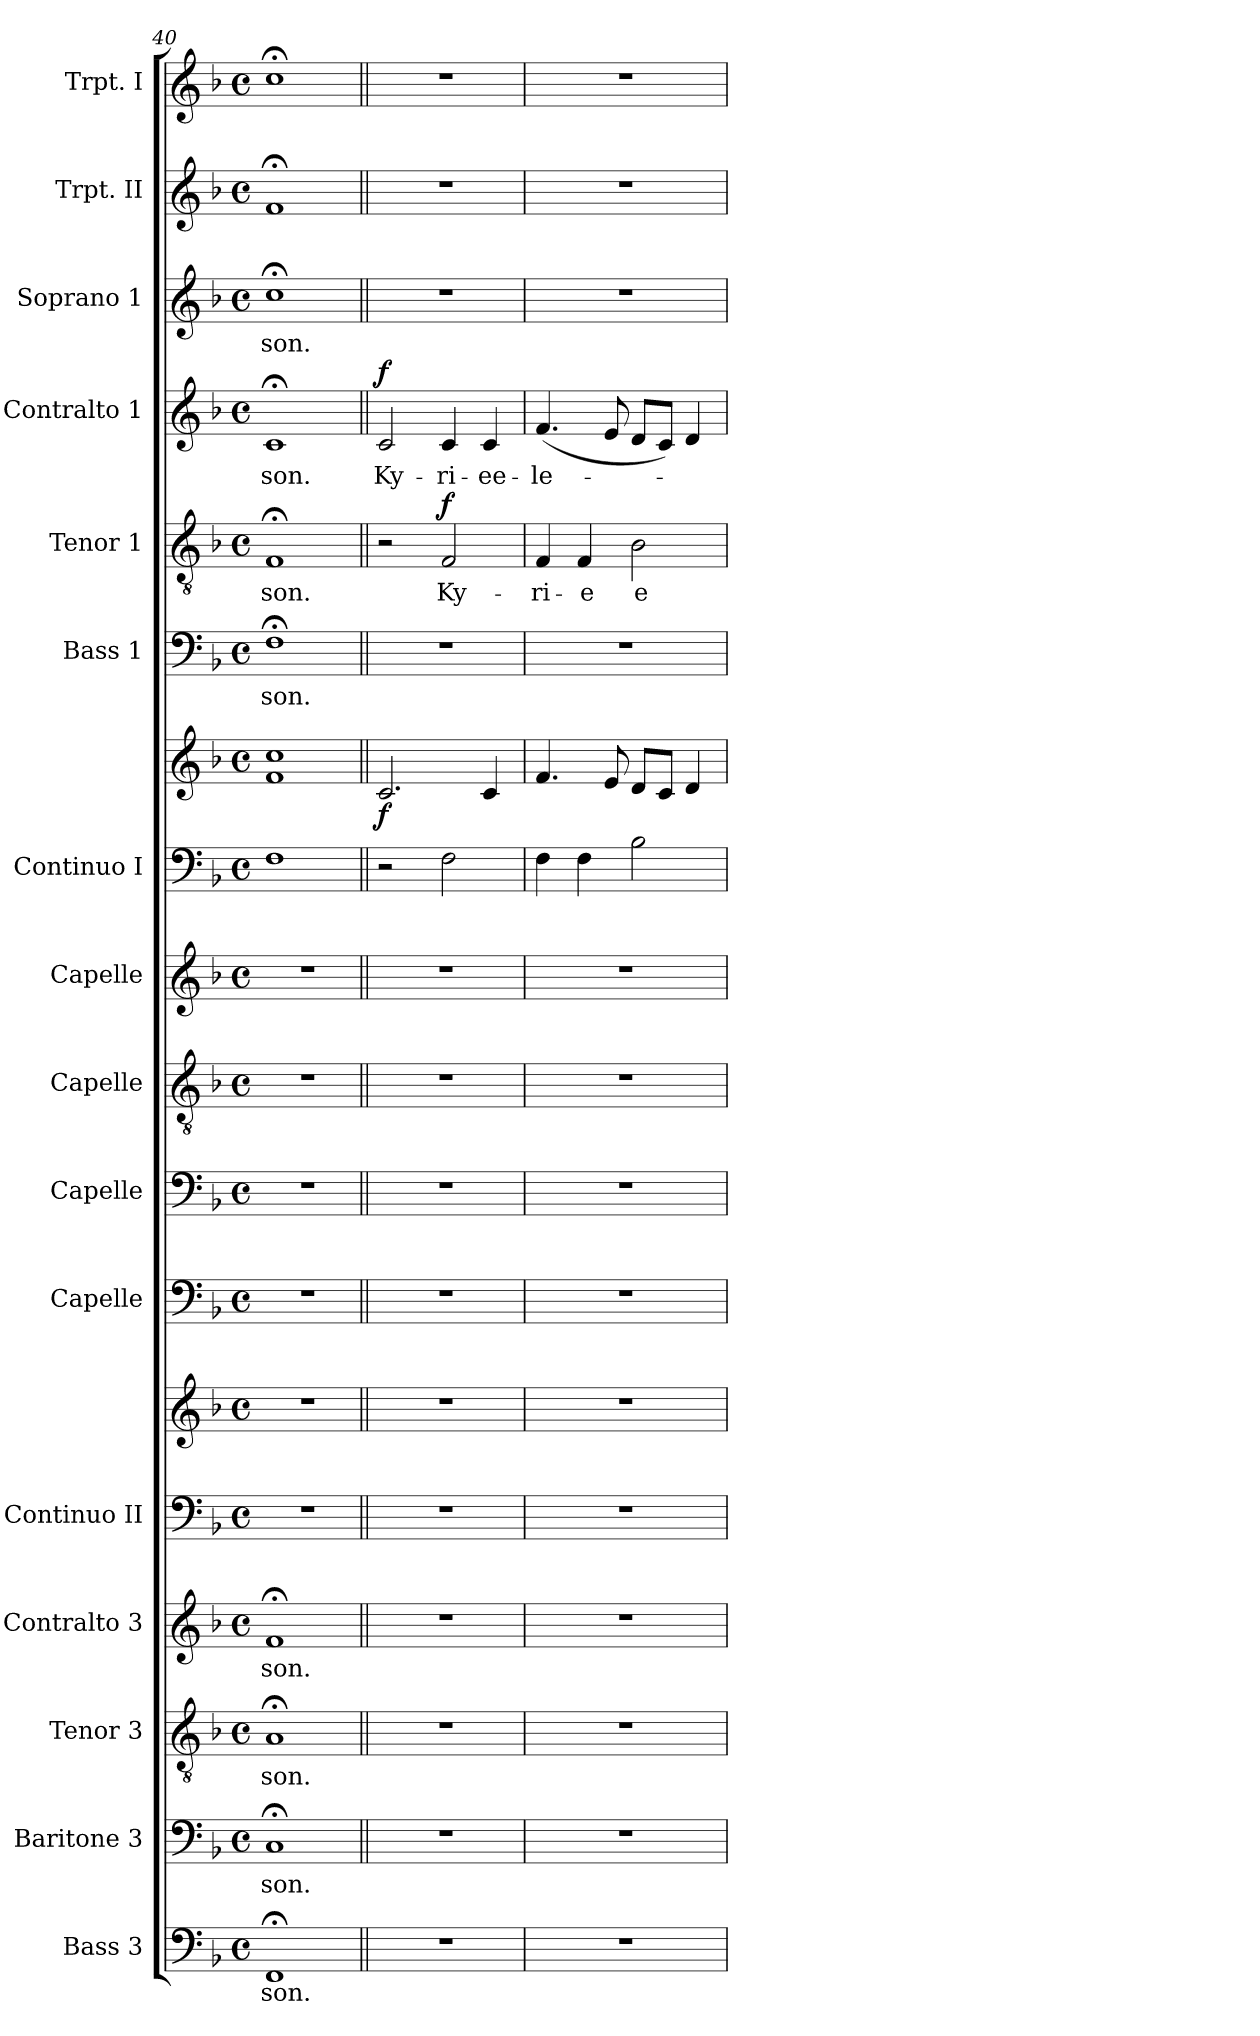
**kern	**text	**kern	**text	**kern	**text	**kern	**text	**kern	**kern	**kern	**kern	**kern	**kern	**kern	**kern	**dynam	**kern	**text	**kern	**text	**dynam	**kern	**text	**dynam	**kern	**text	**kern	**kern
*part16	*part16	*part15	*part15	*part14	*part14	*part13	*part13	*part12	*part12	*part11	*part10	*part9	*part8	*part7	*part7	*part7	*part6	*part6	*part5	*part5	*part5	*part4	*part4	*part4	*part3	*part3	*part2	*part1
*staff18	*staff18	*staff17	*staff17	*staff16	*staff16	*staff15	*staff15	*staff14	*staff13	*staff12	*staff11	*staff10	*staff9	*staff8	*staff7	*staff7/8	*staff6	*staff6	*staff5	*staff5	*staff5	*staff4	*staff4	*staff4	*staff3	*staff3	*staff2	*staff1
*I"Bass 3	*	*I"Baritone 3	*	*I"Tenor 3	*	*I"Contralto 3	*	*I"Continuo II	*	*I"Capelle	*I"Capelle	*I"Capelle	*I"Capelle	*I"Continuo I	*	*	*I"Bass 1	*	*I"Tenor 1	*	*	*I"Contralto 1	*	*	*I"Soprano 1	*	*I"Trpt. II	*I"Trpt. I
*I'Bass 3	*	*I'Bar. 3	*	*I'T 3	*	*I'CAlt. 3	*	*I'Cont. II	*	*I'Capelle	*I'Capelle	*I'Capelle	*I'Capelle	*I'Cont. I	*	*	*I'B 1	*	*I'T 1	*	*	*I'CAlt. 1	*	*	*I'Sop. 1	*	*I'Trpt. II	*I'Trpt. I
*clefF4	*	*clefF4	*	*clefGv2	*	*clefG2	*	*clefF4	*clefG2	*clefF4	*clefF4	*clefGv2	*clefG2	*clefF4	*clefG2	*	*clefF4	*	*clefGv2	*	*	*clefG2	*	*	*clefG2	*	*clefG2	*clefG2
*k[b-]	*	*k[b-]	*	*k[b-]	*	*k[b-]	*	*k[b-]	*k[b-]	*k[b-]	*k[b-]	*k[b-]	*k[b-]	*k[b-]	*k[b-]	*	*k[b-]	*	*k[b-]	*	*	*k[b-]	*	*	*k[b-]	*	*k[b-]	*k[b-]
*F:	*	*F:	*	*F:	*	*F:	*	*F:	*F:	*F:	*F:	*F:	*F:	*F:	*F:	*	*F:	*	*F:	*	*	*F:	*	*	*F:	*	*F:	*F:
*M4/4	*	*M4/4	*	*M4/4	*	*M4/4	*	*M4/4	*M4/4	*M4/4	*M4/4	*M4/4	*M4/4	*M4/4	*M4/4	*	*M4/4	*	*M4/4	*	*	*M4/4	*	*	*M4/4	*	*M4/4	*M4/4
*met(c)	*	*met(c)	*	*met(c)	*	*met(c)	*	*met(c)	*met(c)	*met(c)	*met(c)	*met(c)	*met(c)	*met(c)	*met(c)	*	*met(c)	*	*met(c)	*	*	*met(c)	*	*	*met(c)	*	*met(c)	*met(c)
=40	=40	=40	=40	=40	=40	=40	=40	=40	=40	=40	=40	=40	=40	=40	=40	=40	=40	=40	=40	=40	=40	=40	=40	=40	=40	=40	=40	=40
1FF;<	-son.	1C;<	-son.	1A;<	-son.	1f;<	-son.	1r	1r	1r	1r	1r	1r	1F	1f 1cc	.	1F;<	-son.	1F;<	-son.	.	1c;<	-son.	.	1cc;<	-son.	1f;<	1cc;<
!!LO:PB:g=z
=41||	=41||	=41||	=41||	=41||	=41||	=41||	=41||	=41||	=41||	=41||	=41||	=41||	=41||	=41||	=41||	=41||	=41||	=41||	=41||	=41||	=41||	=41||	=41||	=41||	=41||	=41||	=41||	=41||
!	!	!	!	!	!	!	!	!	!	!	!	!	!	!	!	!LO:DY:b	!	!	!	!	!	!	!	!LO:DY:a	!	!	!	!
1r	.	1r	.	1r	.	1r	.	1r	1r	1r	1r	1r	1r	2r	2.c/	f	1r	.	2r	.	.	2c/	Ky-	f	1r	.	1r	1r
!	!	!	!	!	!	!	!	!	!	!	!	!	!	!	!	!	!	!	!	!	!LO:DY:a	!	!	!	!	!	!	!
.	.	.	.	.	.	.	.	.	.	.	.	.	.	2F\	.	.	.	.	2F/	Ky-	f	4c/	-ri-	.	.	.	.	.
.	.	.	.	.	.	.	.	.	.	.	.	.	.	.	4c/	.	.	.	.	.	.	4c/	-ee-	.	.	.	.	.
=42	=42	=42	=42	=42	=42	=42	=42	=42	=42	=42	=42	=42	=42	=42	=42	=42	=42	=42	=42	=42	=42	=42	=42	=42	=42	=42	=42	=42
1r	.	1r	.	1r	.	1r	.	1r	1r	1r	1r	1r	1r	4F\	4.f/	.	1r	.	4F/	-ri-	.	(4.f/	-le-	.	1r	.	1r	1r
.	.	.	.	.	.	.	.	.	.	.	.	.	.	4F\	.	.	.	.	4F/	-e	.	.	.	.	.	.	.	.
.	.	.	.	.	.	.	.	.	.	.	.	.	.	.	8e/	.	.	.	.	.	.	8e/	.	.	.	.	.	.
.	.	.	.	.	.	.	.	.	.	.	.	.	.	2B-\	8d/L	.	.	.	2B-\	e-	.	8d/L	.	.	.	.	.	.
.	.	.	.	.	.	.	.	.	.	.	.	.	.	.	8c/J	.	.	.	.	.	.	8c/J)	.	.	.	.	.	.
.	.	.	.	.	.	.	.	.	.	.	.	.	.	.	4d/	.	.	.	.	.	.	4d/	.	.	.	.	.	.
=	=	=	=	=	=	=	=	=	=	=	=	=	=	=	=	=	=	=	=	=	=	=	=	=	=	=	=	=
*-	*-	*-	*-	*-	*-	*-	*-	*-	*-	*-	*-	*-	*-	*-	*-	*-	*-	*-	*-	*-	*-	*-	*-	*-	*-	*-	*-	*-
